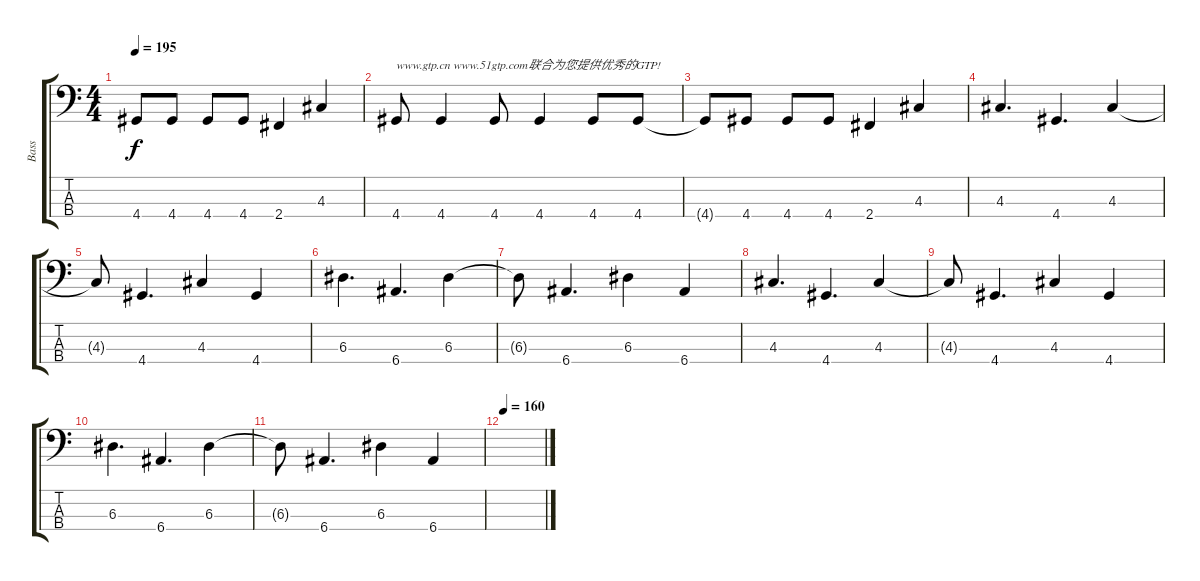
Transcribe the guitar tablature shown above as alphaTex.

\track ("Bass" "Bass") {instrument electricbasspick}
\staff {score tabs}
\tuning (G2 D2 A1 E1) {hide}
\ts (4 4)
\tempo 195
\clef f4
\ks c
4.4{t}.8{dy f} 4.4.8 4.4.8 4.4.8 2.4.4 4.3.4 |
4.4.8{txt "www.gtp.cn www.51gtp.com联合为您提供优秀的GTP!"} 4.4.4 4.4.8 4.4.4 4.4.8 4.4.8 |
4.4{t}.8 4.4.8 4.4.8 4.4.8 2.4.4 4.3.4 |
4.3.4{d} 4.4.4{d} 4.3.4 |
4.3{t}.8 4.4.4{d} 4.3.4 4.4.4 |
6.3.4{d} 6.4.4{d} 6.3.4 |
6.3{t}.8 6.4.4{d} 6.3.4 6.4.4 |
4.3.4{d} 4.4.4{d} 4.3.4 |
4.3{t}.8 4.4.4{d} 4.3.4 4.4.4 |
6.3.4{d} 6.4.4{d} 6.3.4 |
6.3{t}.8 6.4.4{d} 6.3.4 6.4.4 |
\tempo 160
